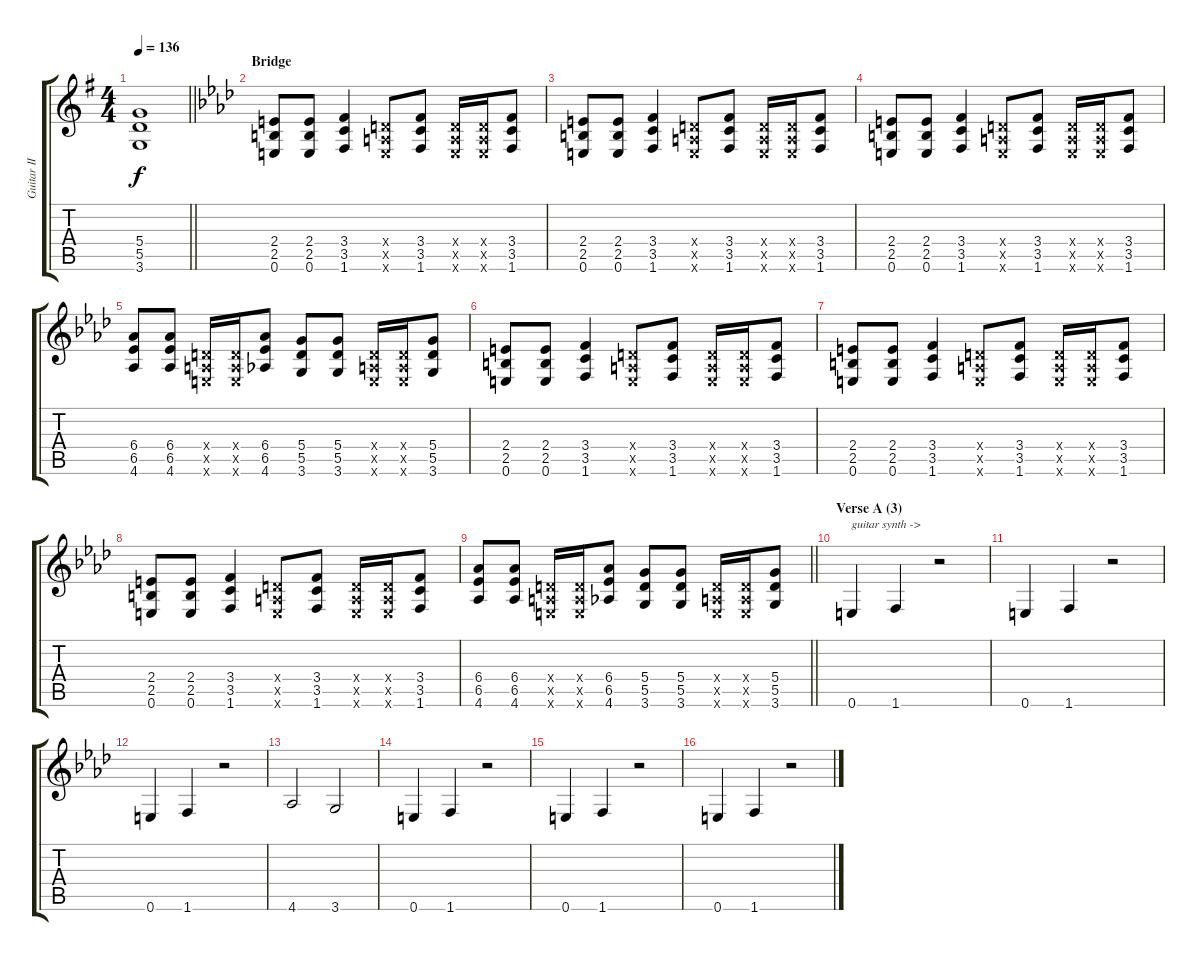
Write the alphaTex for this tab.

\track ("Guitar II (Jun)" "Guitar II ") {instrument distortionguitar}
\staff {score tabs}
\tuning (E4 B3 G3 D3 A2 E2) {hide}
\ts (4 4)
\tempo 136
\clef g2
\barLineRight lightlight
\ks g
(5.4 5.5 3.6).1{dy f} |
\section ("" "Bridge")
\ks ab
(2.4 2.5 0.6).8 (2.4 2.5 0.6).8 (3.4 3.5 1.6).4 (0.4{x} 0.5{x} 0.6{x}).8 (3.4 3.5 1.6).8 (0.4{x} 0.5{x} 0.6{x}).16 (0.4{x} 0.5{x} 0.6{x}).16 (3.4 3.5 1.6).8 |
(2.4 2.5 0.6).8 (2.4 2.5 0.6).8 (3.4 3.5 1.6).4 (0.4{x} 0.5{x} 0.6{x}).8 (3.4 3.5 1.6).8 (0.4{x} 0.5{x} 0.6{x}).16 (0.4{x} 0.5{x} 0.6{x}).16 (3.4 3.5 1.6).8 |
(2.4 2.5 0.6).8 (2.4 2.5 0.6).8 (3.4 3.5 1.6).4 (0.4{x} 0.5{x} 0.6{x}).8 (3.4 3.5 1.6).8 (0.4{x} 0.5{x} 0.6{x}).16 (0.4{x} 0.5{x} 0.6{x}).16 (3.4 3.5 1.6).8 |
(6.4 6.5 4.6).8 (6.4 6.5 4.6).8 (0.4{x} 0.5{x} 0.6{x}).16 (0.4{x} 0.5{x} 0.6{x}).16 (6.4 6.5 4.6).8 (5.4 5.5 3.6).8 (5.4 5.5 3.6).8 (0.4{x} 0.5{x} 0.6{x}).16 (0.4{x} 0.5{x} 0.6{x}).16 (5.4 5.5 3.6).8 |
(2.4 2.5 0.6).8 (2.4 2.5 0.6).8 (3.4 3.5 1.6).4 (0.4{x} 0.5{x} 0.6{x}).8 (3.4 3.5 1.6).8 (0.4{x} 0.5{x} 0.6{x}).16 (0.4{x} 0.5{x} 0.6{x}).16 (3.4 3.5 1.6).8 |
(2.4 2.5 0.6).8 (2.4 2.5 0.6).8 (3.4 3.5 1.6).4 (0.4{x} 0.5{x} 0.6{x}).8 (3.4 3.5 1.6).8 (0.4{x} 0.5{x} 0.6{x}).16 (0.4{x} 0.5{x} 0.6{x}).16 (3.4 3.5 1.6).8 |
(2.4 2.5 0.6).8 (2.4 2.5 0.6).8 (3.4 3.5 1.6).4 (0.4{x} 0.5{x} 0.6{x}).8 (3.4 3.5 1.6).8 (0.4{x} 0.5{x} 0.6{x}).16 (0.4{x} 0.5{x} 0.6{x}).16 (3.4 3.5 1.6).8 |
\barLineRight lightlight
(6.4 6.5 4.6).8 (6.4 6.5 4.6).8 (0.4{x} 0.5{x} 0.6{x}).16 (0.4{x} 0.5{x} 0.6{x}).16 (6.4 6.5 4.6).8 (5.4 5.5 3.6).8 (5.4 5.5 3.6).8 (0.4{x} 0.5{x} 0.6{x}).16 (0.4{x} 0.5{x} 0.6{x}).16 (5.4 5.5 3.6).8 |
\section ("" "Verse A (3)")
0.6.4{txt "guitar synth ->"} 1.6.4 r.2 |
0.6.4 1.6.4 r.2 |
0.6.4 1.6.4 r.2 |
4.6.2 3.6.2 |
0.6.4 1.6.4 r.2 |
0.6.4 1.6.4 r.2 |
0.6.4 1.6.4 r.2
